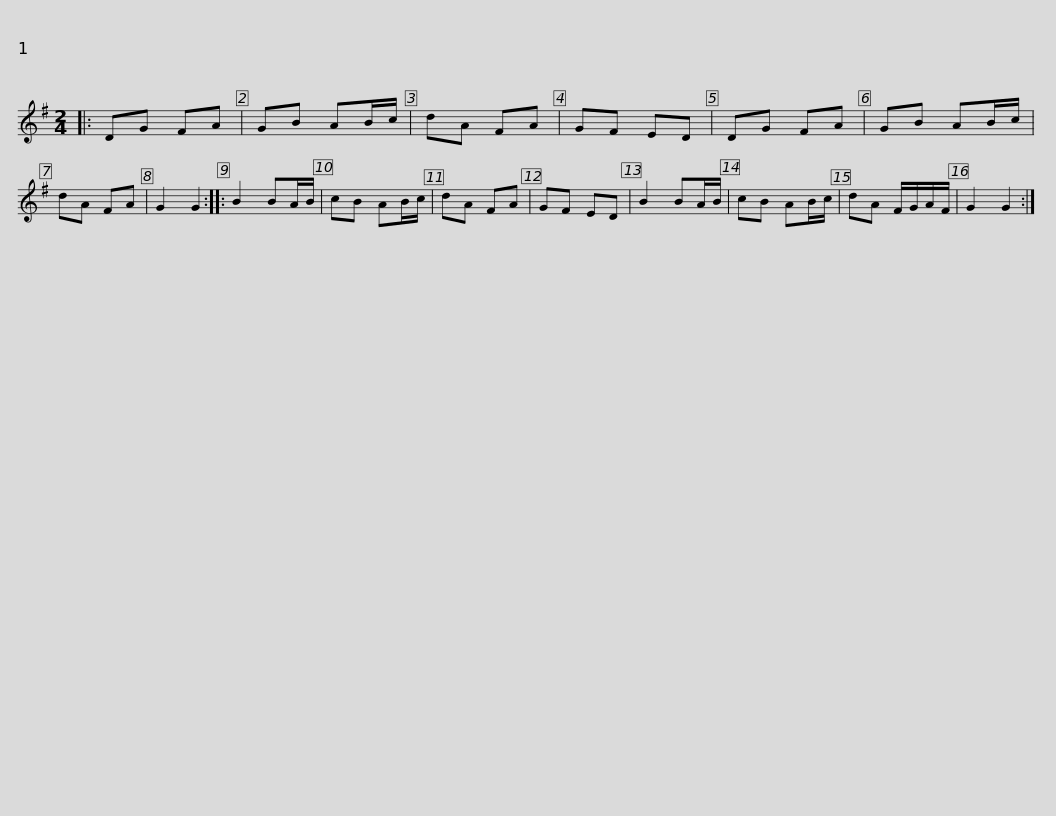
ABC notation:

X:1
L:1/8
M:2/4
I:linebreak $
K:G
V:1 treble
V:1
|: DG FA | GB AB/c/ | dA FA | GF ED | DG FA | %5
 GB AB/c/ | dA FA | G2 G2 :: B2 BA/B/ | cB AB/c/ |$ %10
 dA FA | GF ED | B2 BA/B/ | cB AB/c/ | dA F/G/A/F/ | %15
 G2 G2 :| %16
